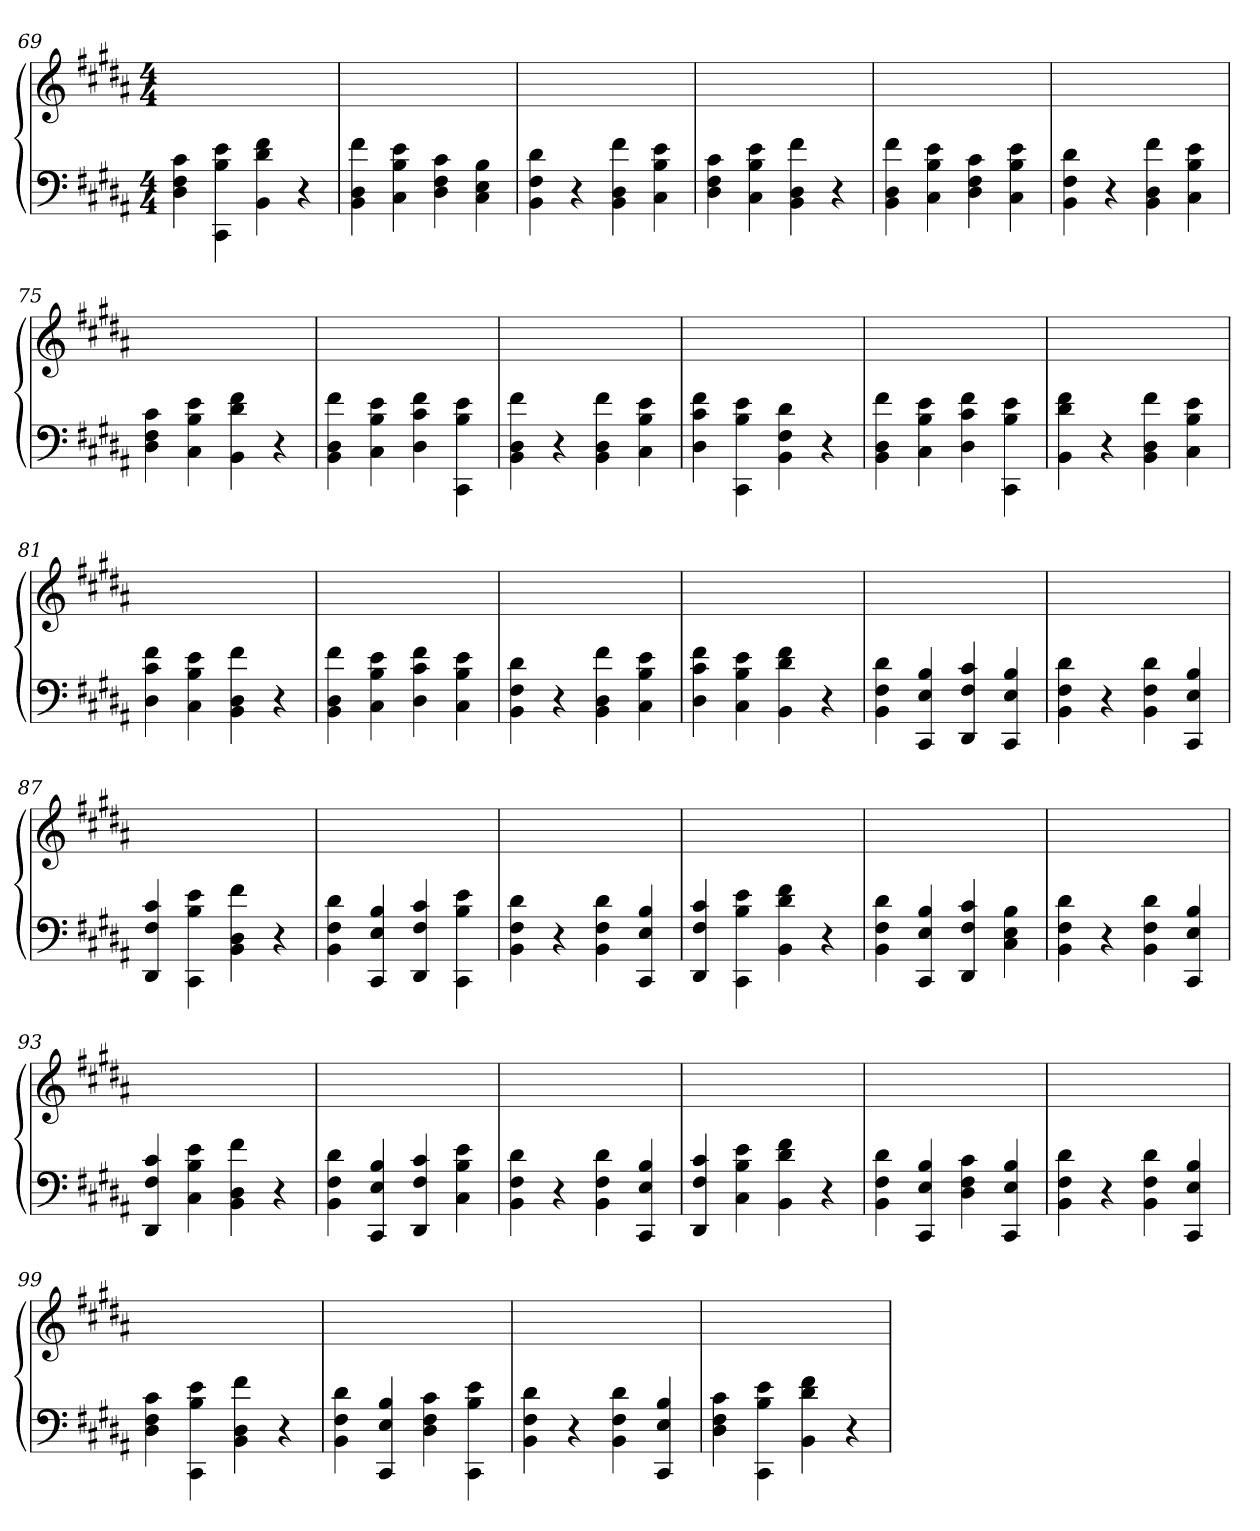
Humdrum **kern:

**kern	**kern
*part2	*part1
*staff2	*staff1
*clefF4	*clefG2
*k[f#c#g#d#a#]	*k[f#c#g#d#a#]
*B:	*B:
*M4/4	*M4/4
=69	=69
4D# 4F# 4c#	1ryy
4CC# 4B 4e	.
4BB 4d# 4f#	.
4r	.
=70	=70
4BB 4D# 4f#	1ryy
4C# 4B 4e	.
4D# 4F# 4c#	.
4C# 4E 4B	.
=71	=71
4BB 4F# 4d#	1ryy
4r	.
4BB 4D# 4f#	.
4C# 4B 4e	.
=72	=72
4D# 4F# 4c#	1ryy
4C# 4B 4e	.
4BB 4D# 4f#	.
4r	.
=73	=73
4BB 4D# 4f#	1ryy
4C# 4B 4e	.
4D# 4F# 4c#	.
4C# 4B 4e	.
=74	=74
4BB 4F# 4d#	1ryy
4r	.
4BB 4D# 4f#	.
4C# 4B 4e	.
=75	=75
4D# 4F# 4c#	1ryy
4C# 4B 4e	.
4BB 4d# 4f#	.
4r	.
=76	=76
4BB 4D# 4f#	1ryy
4C# 4B 4e	.
4D# 4c# 4f#	.
4CC# 4B 4e	.
=77	=77
4BB 4D# 4f#	1ryy
4r	.
4BB 4D# 4f#	.
4C# 4B 4e	.
=78	=78
4D# 4c# 4f#	1ryy
4CC# 4B 4e	.
4BB 4F# 4d#	.
4r	.
=79	=79
4BB 4D# 4f#	1ryy
4C# 4B 4e	.
4D# 4c# 4f#	.
4CC# 4B 4e	.
=80	=80
4BB 4d# 4f#	1ryy
4r	.
4BB 4D# 4f#	.
4C# 4B 4e	.
=81	=81
4D# 4c# 4f#	1ryy
4C# 4B 4e	.
4BB 4D# 4f#	.
4r	.
=82	=82
4BB 4D# 4f#	1ryy
4C# 4B 4e	.
4D# 4c# 4f#	.
4C# 4B 4e	.
=83	=83
4BB 4F# 4d#	1ryy
4r	.
4BB 4D# 4f#	.
4C# 4B 4e	.
=84	=84
4D# 4c# 4f#	1ryy
4C# 4B 4e	.
4BB 4d# 4f#	.
4r	.
=85	=85
4BB 4F# 4d#	1ryy
4CC# 4E 4B	.
4DD# 4F# 4c#	.
4CC# 4E 4B	.
=86	=86
4BB 4F# 4d#	1ryy
4r	.
4BB 4F# 4d#	.
4CC# 4E 4B	.
=87	=87
4DD# 4F# 4c#	1ryy
4CC# 4B 4e	.
4BB 4D# 4f#	.
4r	.
=88	=88
4BB 4F# 4d#	1ryy
4CC# 4E 4B	.
4DD# 4F# 4c#	.
4CC# 4B 4e	.
=89	=89
4BB 4F# 4d#	1ryy
4r	.
4BB 4F# 4d#	.
4CC# 4E 4B	.
=90	=90
4DD# 4F# 4c#	1ryy
4CC# 4B 4e	.
4BB 4d# 4f#	.
4r	.
=91	=91
4BB 4F# 4d#	1ryy
4CC# 4E 4B	.
4DD# 4F# 4c#	.
4C# 4E 4B	.
=92	=92
4BB 4F# 4d#	1ryy
4r	.
4BB 4F# 4d#	.
4CC# 4E 4B	.
=93	=93
4DD# 4F# 4c#	1ryy
4C# 4B 4e	.
4BB 4D# 4f#	.
4r	.
=94	=94
4BB 4F# 4d#	1ryy
4CC# 4E 4B	.
4DD# 4F# 4c#	.
4C# 4B 4e	.
=95	=95
4BB 4F# 4d#	1ryy
4r	.
4BB 4F# 4d#	.
4CC# 4E 4B	.
=96	=96
4DD# 4F# 4c#	1ryy
4C# 4B 4e	.
4BB 4d# 4f#	.
4r	.
=97	=97
4BB 4F# 4d#	1ryy
4CC# 4E 4B	.
4D# 4F# 4c#	.
4CC# 4E 4B	.
=98	=98
4BB 4F# 4d#	1ryy
4r	.
4BB 4F# 4d#	.
4CC# 4E 4B	.
=99	=99
4D# 4F# 4c#	1ryy
4CC# 4B 4e	.
4BB 4D# 4f#	.
4r	.
=100	=100
4BB 4F# 4d#	1ryy
4CC# 4E 4B	.
4D# 4F# 4c#	.
4CC# 4B 4e	.
=101	=101
4BB 4F# 4d#	1ryy
4r	.
4BB 4F# 4d#	.
4CC# 4E 4B	.
=102	=102
4D# 4F# 4c#	1ryy
4CC# 4B 4e	.
4BB 4d# 4f#	.
4r	.
=	=
*-	*-
